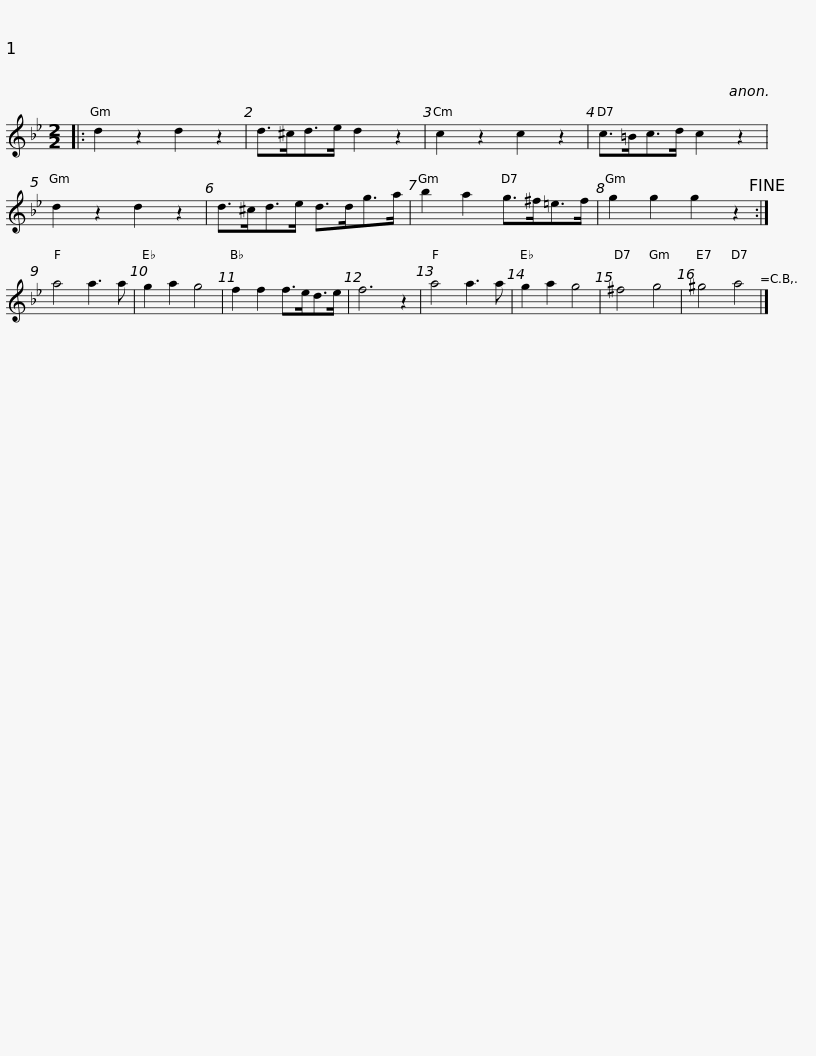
X:1
L:1/8
M:2/2
I:linebreak $
K:Gmin
V:1 treble
V:1
|: d2 z2 d2 z2 | d>^cd>e d2 z2 | c2 z2 c2 z2 | c>=Bc>d c2 z2 | d2 z2 d2 z2 | %5
 d>^cd>e d>dg>a |$ b2 a2 g>^f=e>f | g2 g2 g2 z2!fine! :| a4 a3 a | g2 a2 g4 | %10
 f2 f2 f>ed>e | f6 z2 | a4 a3 a | g2 a2 g4 |$ ^f4 g4 | %15
 ^g4 a4 |] %16
